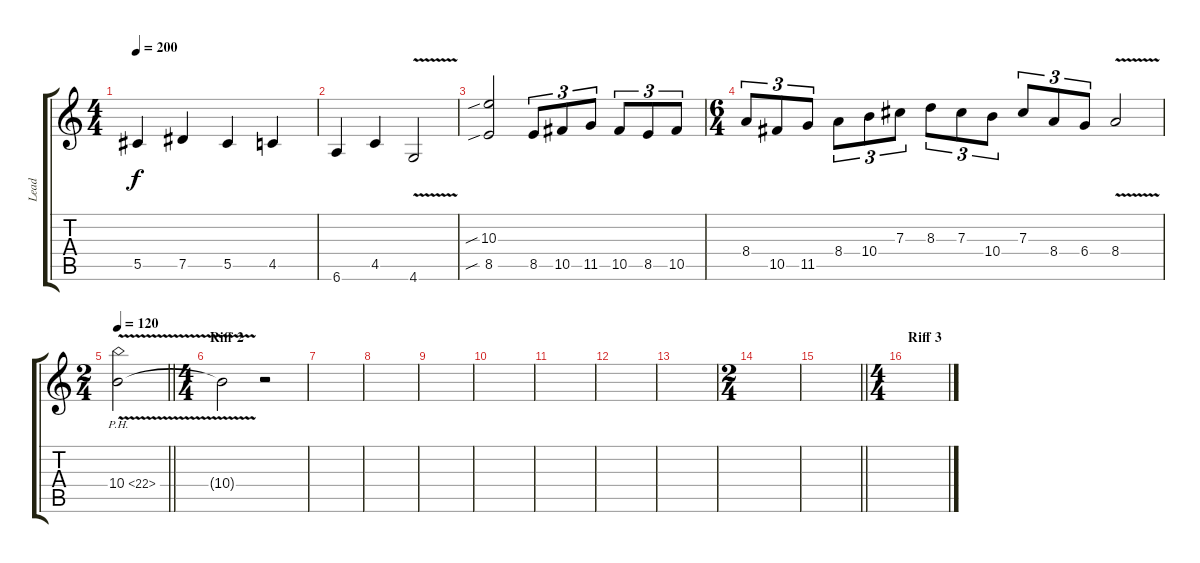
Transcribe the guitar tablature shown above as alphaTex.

\track ("Lead" "Lead") {instrument overdrivenguitar}
\staff {score tabs}
\tuning (Eb4 Bb3 Gb3 Db3 Ab2 Eb2) {hide}
\ts (4 4)
\tempo 200
\clef g2
\ks c
5.5.4{dy f} 7.5.4 5.5.4 4.5.4 |
6.6.4 4.5.4 4.6{v}.2 |
(10.3{sib} 8.5{sib}).2 8.5.8{tu (3 2)} 10.5.8{tu (3 2)} 11.5.8{tu (3 2)} 10.5.8{tu (3 2)} 8.5.8{tu (3 2)} 10.5.8{tu (3 2)} |
\ts (6 4)
8.4.8{tu (3 2)} 10.5.8{tu (3 2)} 11.5.8{tu (3 2)} 8.4.8{tu (3 2)} 10.4.8{tu (3 2)} 7.3.8{tu (3 2)} 8.3.8{tu (3 2)} 7.3.8{tu (3 2)} 10.4.8{tu (3 2)} 7.3.8{tu (3 2)} 8.4.8{tu (3 2)} 6.4.8{tu (3 2)} 8.4{v}.2 |
\ts (2 4)
\tempo 120
\barLineRight lightlight
10.4{ph 12 v}.2 |
\ts (4 4)
\section ("" "Riff 2")
10.4{t}.2 r.2 |
|
|
|
|
|
|
|
\ts (2 4)
|
\barLineRight lightlight
|
\ts (4 4)
\section ("" "Riff 3")
